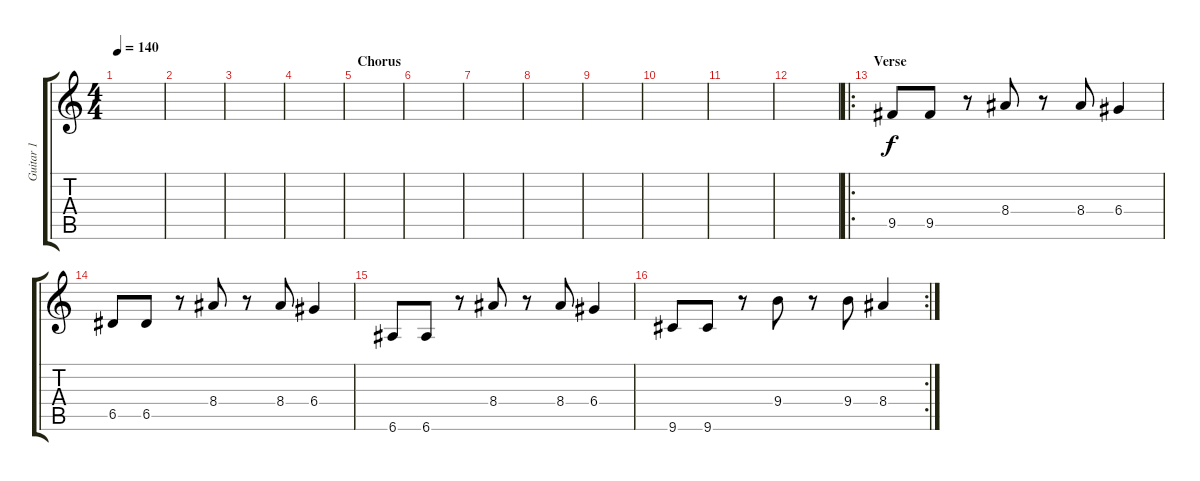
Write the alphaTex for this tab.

\track ("Guitar 1" "Guitar 1") {instrument acousticguitarnylon}
\staff {score tabs}
\tuning (E4 B3 G3 D3 A2 E2) {hide}
\ts (4 4)
\tempo 140
\clef g2
\ks c
|
|
|
|
\section ("" "Chorus")
|
|
|
|
|
|
|
|
\ro
\section ("" "Verse")
9.5.8 9.5.8 r.8 8.4.8 r.8 8.4.8 6.4.4 |
6.5.8 6.5.8 r.8 8.4.8 r.8 8.4.8 6.4.4 |
6.6.8 6.6.8 r.8 8.4.8 r.8 8.4.8 6.4.4 |
\rc 2
9.6.8 9.6.8 r.8 9.4.8 r.8 9.4.8 8.4.4
